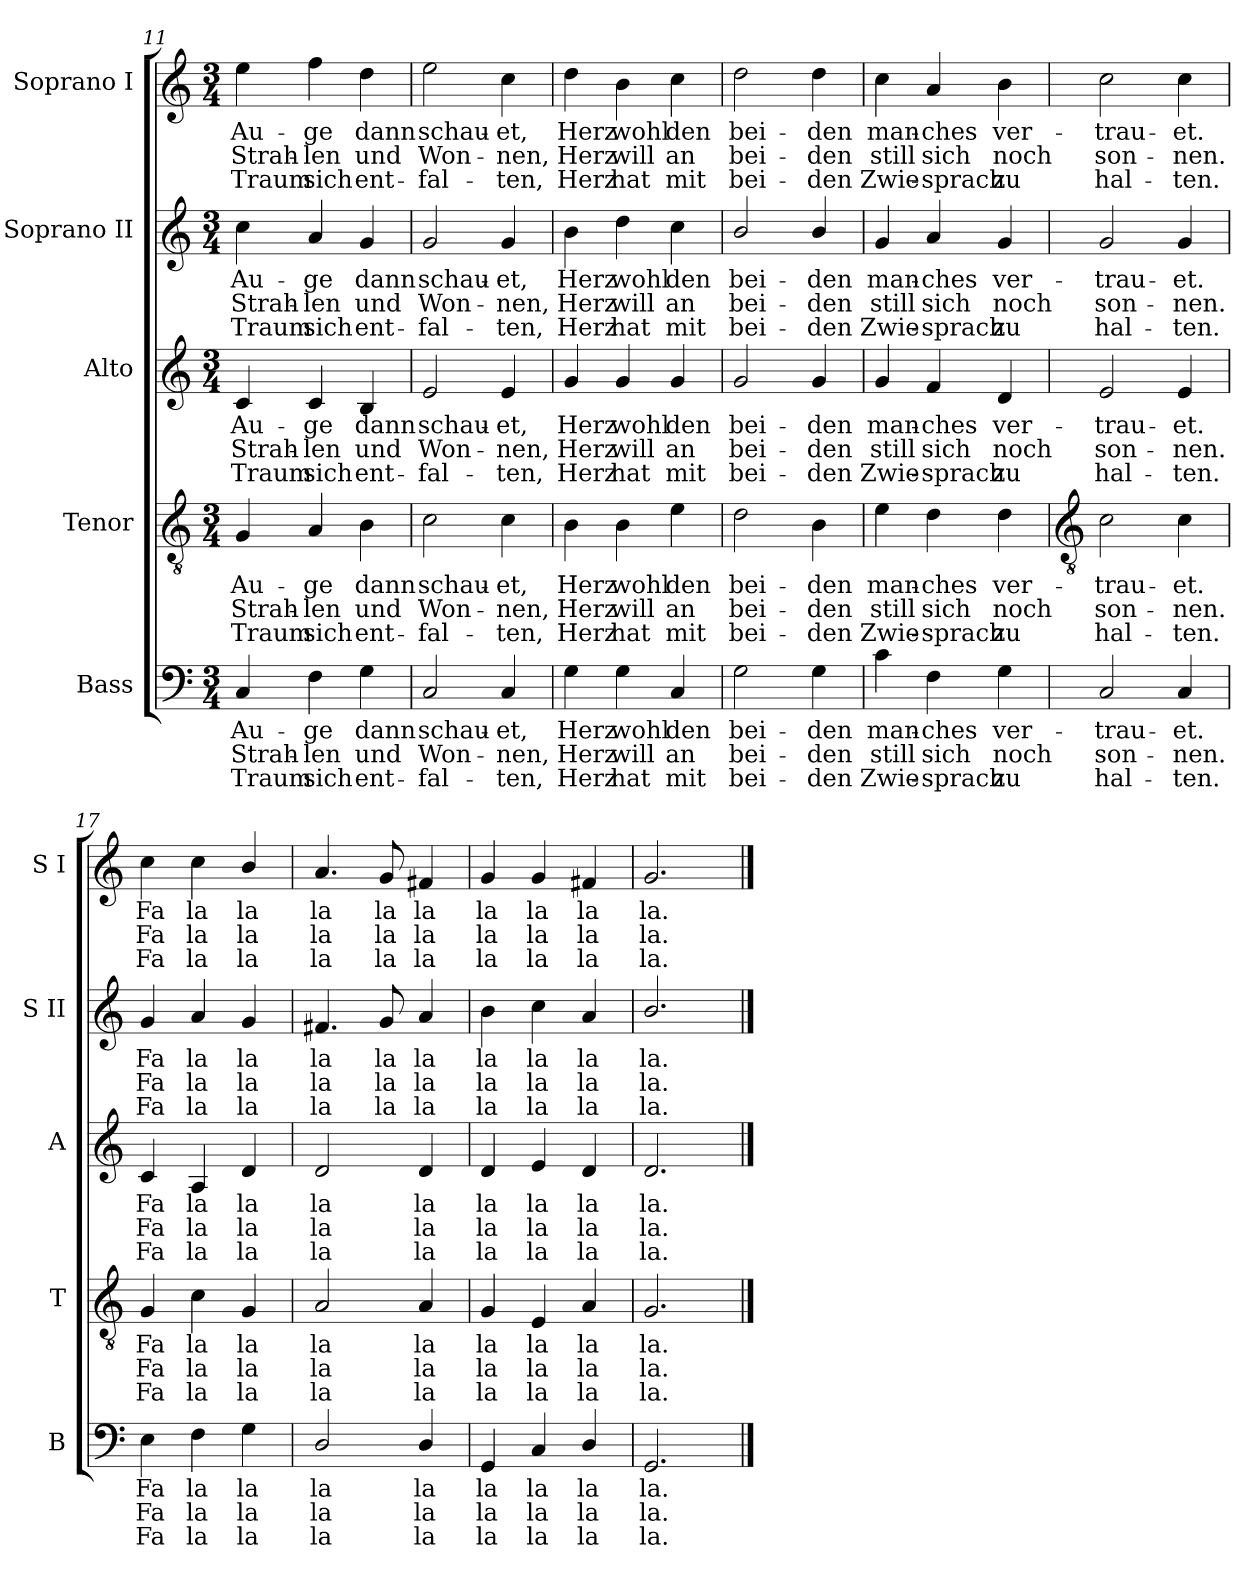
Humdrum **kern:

**kern	**text	**text	**text	**kern	**text	**text	**text	**kern	**text	**text	**text	**kern	**text	**text	**text	**kern	**text	**text	**text
*part5	*part5	*part5	*part5	*part4	*part4	*part4	*part4	*part3	*part3	*part3	*part3	*part2	*part2	*part2	*part2	*part1	*part1	*part1	*part1
*staff5	*staff5	*staff5	*staff5	*staff4	*staff4	*staff4	*staff4	*staff3	*staff3	*staff3	*staff3	*staff2	*staff2	*staff2	*staff2	*staff1	*staff1	*staff1	*staff1
*I"Bass	*	*	*	*I"Tenor	*	*	*	*I"Alto	*	*	*	*I"Soprano II	*	*	*	*I"Soprano I	*	*	*
*I'B	*	*	*	*I'T	*	*	*	*I'A	*	*	*	*I'S II	*	*	*	*I'S I	*	*	*
!!LO:LB:g=z
*clefF4	*	*	*	*clefGv2	*	*	*	*clefG2	*	*	*	*clefG2	*	*	*	*clefG2	*	*	*
*k[]	*	*	*	*k[]	*	*	*	*k[]	*	*	*	*k[]	*	*	*	*k[]	*	*	*
*C:	*	*	*	*C:	*	*	*	*C:	*	*	*	*C:	*	*	*	*C:	*	*	*
*M3/4	*	*	*	*M3/4	*	*	*	*M3/4	*	*	*	*M3/4	*	*	*	*M3/4	*	*	*
=11	=11	=11	=11	=11	=11	=11	=11	=11	=11	=11	=11	=11	=11	=11	=11	=11	=11	=11	=11
!	!LO:LY:b	!LO:LY:b	!LO:LY:b	!	!LO:LY:b	!LO:LY:b	!LO:LY:b	!	!LO:LY:b	!LO:LY:b	!LO:LY:b	!	!LO:LY:b	!LO:LY:b	!LO:LY:b	!	!LO:LY:b	!LO:LY:b	!LO:LY:b
4C	Au-	-Strah-	-Traum	4G	Au-	-Strah-	-Traum	4c	Au-	-Strah-	-Traum	4cc	Au-	-Strah-	-Traum	4ee	Au-	-Strah-	-Traum
!	!LO:LY:b	!LO:LY:b	!LO:LY:b	!	!LO:LY:b	!LO:LY:b	!LO:LY:b	!	!LO:LY:b	!LO:LY:b	!LO:LY:b	!	!LO:LY:b	!LO:LY:b	!LO:LY:b	!	!LO:LY:b	!LO:LY:b	!LO:LY:b
4F	ge	len	sich	4A	ge	len	sich	4c	ge	len	sich	4a	ge	len	sich	4ff	ge	len	sich
!	!LO:LY:b	!LO:LY:b	!LO:LY:b	!	!LO:LY:b	!LO:LY:b	!LO:LY:b	!	!LO:LY:b	!LO:LY:b	!LO:LY:b	!	!LO:LY:b	!LO:LY:b	!LO:LY:b	!	!LO:LY:b	!LO:LY:b	!LO:LY:b
4G	dann	und	ent-	4B	dann	und	ent-	4B	dann	und	ent-	4g	dann	und	ent-	4dd	dann	und	ent-
=12	=12	=12	=12	=12	=12	=12	=12	=12	=12	=12	=12	=12	=12	=12	=12	=12	=12	=12	=12
!	!LO:LY:b	!LO:LY:b	!LO:LY:b	!	!LO:LY:b	!LO:LY:b	!LO:LY:b	!	!LO:LY:b	!LO:LY:b	!LO:LY:b	!	!LO:LY:b	!LO:LY:b	!LO:LY:b	!	!LO:LY:b	!LO:LY:b	!LO:LY:b
2C	-schau-	-Won-	-fal-	2c	-schau-	-Won-	-fal-	2e	-schau-	-Won-	-fal-	2g	-schau-	-Won-	-fal-	2ee	-schau-	-Won-	-fal-
!	!LO:LY:b	!LO:LY:b	!LO:LY:b	!	!LO:LY:b	!LO:LY:b	!LO:LY:b	!	!LO:LY:b	!LO:LY:b	!LO:LY:b	!	!LO:LY:b	!LO:LY:b	!LO:LY:b	!	!LO:LY:b	!LO:LY:b	!LO:LY:b
4C	-et,	nen,	ten,	4c	-et,	nen,	ten,	4e	-et,	nen,	ten,	4g	-et,	nen,	ten,	4cc	-et,	nen,	ten,
=13	=13	=13	=13	=13	=13	=13	=13	=13	=13	=13	=13	=13	=13	=13	=13	=13	=13	=13	=13
!	!LO:LY:b	!LO:LY:b	!LO:LY:b	!	!LO:LY:b	!LO:LY:b	!LO:LY:b	!	!LO:LY:b	!LO:LY:b	!LO:LY:b	!	!LO:LY:b	!LO:LY:b	!LO:LY:b	!	!LO:LY:b	!LO:LY:b	!LO:LY:b
4G	Herz	Herz	Herz	4B	Herz	Herz	Herz	4g	Herz	Herz	Herz	4b	Herz	Herz	Herz	4dd	Herz	Herz	Herz
!	!LO:LY:b	!LO:LY:b	!LO:LY:b	!	!LO:LY:b	!LO:LY:b	!LO:LY:b	!	!LO:LY:b	!LO:LY:b	!LO:LY:b	!	!LO:LY:b	!LO:LY:b	!LO:LY:b	!	!LO:LY:b	!LO:LY:b	!LO:LY:b
4G	wohl	will	hat	4B	wohl	will	hat	4g	wohl	will	hat	4dd	wohl	will	hat	4b	wohl	will	hat
!	!LO:LY:b	!LO:LY:b	!LO:LY:b	!	!LO:LY:b	!LO:LY:b	!LO:LY:b	!	!LO:LY:b	!LO:LY:b	!LO:LY:b	!	!LO:LY:b	!LO:LY:b	!LO:LY:b	!	!LO:LY:b	!LO:LY:b	!LO:LY:b
4C	den	an	mit	4e	den	an	mit	4g	den	an	mit	4cc	den	an	mit	4cc	den	an	mit
=14	=14	=14	=14	=14	=14	=14	=14	=14	=14	=14	=14	=14	=14	=14	=14	=14	=14	=14	=14
!	!LO:LY:b	!LO:LY:b	!LO:LY:b	!	!LO:LY:b	!LO:LY:b	!LO:LY:b	!	!LO:LY:b	!LO:LY:b	!LO:LY:b	!	!LO:LY:b	!LO:LY:b	!LO:LY:b	!	!LO:LY:b	!LO:LY:b	!LO:LY:b
2G	bei-	-bei-	-bei-	2d	bei-	-bei-	-bei-	2g	bei-	-bei-	-bei-	2b/	bei-	-bei-	-bei-	2dd	bei-	-bei-	-bei-
!	!LO:LY:b	!LO:LY:b	!LO:LY:b	!	!LO:LY:b	!LO:LY:b	!LO:LY:b	!	!LO:LY:b	!LO:LY:b	!LO:LY:b	!	!LO:LY:b	!LO:LY:b	!LO:LY:b	!	!LO:LY:b	!LO:LY:b	!LO:LY:b
4G	-den	den	den	4B	-den	den	den	4g	-den	den	den	4b/	-den	den	den	4dd	-den	den	den
=15	=15	=15	=15	=15	=15	=15	=15	=15	=15	=15	=15	=15	=15	=15	=15	=15	=15	=15	=15
!	!LO:LY:b	!LO:LY:b	!LO:LY:b	!	!LO:LY:b	!LO:LY:b	!LO:LY:b	!	!LO:LY:b	!LO:LY:b	!LO:LY:b	!	!LO:LY:b	!LO:LY:b	!LO:LY:b	!	!LO:LY:b	!LO:LY:b	!LO:LY:b
4c	man-	-still	Zwie-	4e	man-	-still	Zwie-	4g	man-	-still	Zwie-	4g	man-	-still	Zwie-	4cc	man-	-still	Zwie-
!	!LO:LY:b	!LO:LY:b	!LO:LY:b	!	!LO:LY:b	!LO:LY:b	!LO:LY:b	!	!LO:LY:b	!LO:LY:b	!LO:LY:b	!	!LO:LY:b	!LO:LY:b	!LO:LY:b	!	!LO:LY:b	!LO:LY:b	!LO:LY:b
4F	-ches	sich	sprach	4d	-ches	sich	sprach	4f	-ches	sich	sprach	4a	-ches	sich	sprach	4a	-ches	sich	sprach
!	!LO:LY:b	!LO:LY:b	!LO:LY:b	!	!LO:LY:b	!LO:LY:b	!LO:LY:b	!	!LO:LY:b	!LO:LY:b	!LO:LY:b	!	!LO:LY:b	!LO:LY:b	!LO:LY:b	!	!LO:LY:b	!LO:LY:b	!LO:LY:b
4G	ver-	-noch	zu	4d	ver-	-noch	zu	4d	ver-	-noch	zu	4g	ver-	-noch	zu	4b	ver-	-noch	zu
!!LO:LB:g=z
=16	=16	=16	=16	=16	=16	=16	=16	=16	=16	=16	=16	=16	=16	=16	=16	=16	=16	=16	=16
*	*	*	*	*clefGv2	*	*	*	*	*	*	*	*	*	*	*	*	*	*	*
!	!LO:LY:b	!LO:LY:b	!LO:LY:b	!	!LO:LY:b	!LO:LY:b	!LO:LY:b	!	!LO:LY:b	!LO:LY:b	!LO:LY:b	!	!LO:LY:b	!LO:LY:b	!LO:LY:b	!	!LO:LY:b	!LO:LY:b	!LO:LY:b
2C	trau-	-son-	-hal-	2c	trau-	-son-	-hal-	2e	trau-	-son-	-hal-	2g	trau-	-son-	-hal-	2cc	trau-	-son-	-hal-
!	!LO:LY:b	!LO:LY:b	!LO:LY:b	!	!LO:LY:b	!LO:LY:b	!LO:LY:b	!	!LO:LY:b	!LO:LY:b	!LO:LY:b	!	!LO:LY:b	!LO:LY:b	!LO:LY:b	!	!LO:LY:b	!LO:LY:b	!LO:LY:b
4C	-et.	nen.	ten.	4c	-et.	nen.	ten.	4e	-et.	nen.	ten.	4g	-et.	nen.	ten.	4cc	-et.	nen.	ten.
=17	=17	=17	=17	=17	=17	=17	=17	=17	=17	=17	=17	=17	=17	=17	=17	=17	=17	=17	=17
!	!LO:LY:b	!LO:LY:b	!LO:LY:b	!	!LO:LY:b	!LO:LY:b	!LO:LY:b	!	!LO:LY:b	!LO:LY:b	!LO:LY:b	!	!LO:LY:b	!LO:LY:b	!LO:LY:b	!	!LO:LY:b	!LO:LY:b	!LO:LY:b
4E	Fa	Fa	Fa	4G	Fa	Fa	Fa	4c	Fa	Fa	Fa	4g	Fa	Fa	Fa	4cc	Fa	Fa	Fa
!	!LO:LY:b	!LO:LY:b	!LO:LY:b	!	!LO:LY:b	!LO:LY:b	!LO:LY:b	!	!LO:LY:b	!LO:LY:b	!LO:LY:b	!	!LO:LY:b	!LO:LY:b	!LO:LY:b	!	!LO:LY:b	!LO:LY:b	!LO:LY:b
4F	la	la	la	4c	la	la	la	4A	la	la	la	4a	la	la	la	4cc	la	la	la
!	!LO:LY:b	!LO:LY:b	!LO:LY:b	!	!LO:LY:b	!LO:LY:b	!LO:LY:b	!	!LO:LY:b	!LO:LY:b	!LO:LY:b	!	!LO:LY:b	!LO:LY:b	!LO:LY:b	!	!LO:LY:b	!LO:LY:b	!LO:LY:b
4G	la	la	la	4G	la	la	la	4d	la	la	la	4g	la	la	la	4b/	la	la	la
=18	=18	=18	=18	=18	=18	=18	=18	=18	=18	=18	=18	=18	=18	=18	=18	=18	=18	=18	=18
!	!LO:LY:b	!LO:LY:b	!LO:LY:b	!	!LO:LY:b	!LO:LY:b	!LO:LY:b	!	!LO:LY:b	!LO:LY:b	!LO:LY:b	!	!LO:LY:b	!LO:LY:b	!LO:LY:b	!	!LO:LY:b	!LO:LY:b	!LO:LY:b
2D/	la	la	la	2A	la	la	la	2d	la	la	la	4.f#X	la	la	la	4.a	la	la	la
!	!	!	!	!	!	!	!	!	!	!	!	!	!LO:LY:b	!LO:LY:b	!LO:LY:b	!	!LO:LY:b	!LO:LY:b	!LO:LY:b
.	.	.	.	.	.	.	.	.	.	.	.	8g	la	la	la	8g	la	la	la
!	!LO:LY:b	!LO:LY:b	!LO:LY:b	!	!LO:LY:b	!LO:LY:b	!LO:LY:b	!	!LO:LY:b	!LO:LY:b	!LO:LY:b	!	!LO:LY:b	!LO:LY:b	!LO:LY:b	!	!LO:LY:b	!LO:LY:b	!LO:LY:b
4D/	la	la	la	4A	la	la	la	4d	la	la	la	4a	la	la	la	4f#X	la	la	la
=19	=19	=19	=19	=19	=19	=19	=19	=19	=19	=19	=19	=19	=19	=19	=19	=19	=19	=19	=19
!	!LO:LY:b	!LO:LY:b	!LO:LY:b	!	!LO:LY:b	!LO:LY:b	!LO:LY:b	!	!LO:LY:b	!LO:LY:b	!LO:LY:b	!	!LO:LY:b	!LO:LY:b	!LO:LY:b	!	!LO:LY:b	!LO:LY:b	!LO:LY:b
4GG	la	la	la	4G	la	la	la	4d	la	la	la	4b	la	la	la	4g	la	la	la
!	!LO:LY:b	!LO:LY:b	!LO:LY:b	!	!LO:LY:b	!LO:LY:b	!LO:LY:b	!	!LO:LY:b	!LO:LY:b	!LO:LY:b	!	!LO:LY:b	!LO:LY:b	!LO:LY:b	!	!LO:LY:b	!LO:LY:b	!LO:LY:b
4C	la	la	la	4E	la	la	la	4e	la	la	la	4cc	la	la	la	4g	la	la	la
!	!LO:LY:b	!LO:LY:b	!LO:LY:b	!	!LO:LY:b	!LO:LY:b	!LO:LY:b	!	!LO:LY:b	!LO:LY:b	!LO:LY:b	!	!LO:LY:b	!LO:LY:b	!LO:LY:b	!	!LO:LY:b	!LO:LY:b	!LO:LY:b
4D/	la	la	la	4A	la	la	la	4d	la	la	la	4a	la	la	la	4f#X	la	la	la
=20	=20	=20	=20	=20	=20	=20	=20	=20	=20	=20	=20	=20	=20	=20	=20	=20	=20	=20	=20
!	!LO:LY:b	!LO:LY:b	!LO:LY:b	!	!LO:LY:b	!LO:LY:b	!LO:LY:b	!	!LO:LY:b	!LO:LY:b	!LO:LY:b	!	!LO:LY:b	!LO:LY:b	!LO:LY:b	!	!LO:LY:b	!LO:LY:b	!LO:LY:b
2.GG	la.	la.	la.	2.G	la.	la.	la.	2.d	la.	la.	la.	2.b/	la.	la.	la.	2.g	la.	la.	la.
==	==	==	==	==	==	==	==	==	==	==	==	==	==	==	==	==	==	==	==
*-	*-	*-	*-	*-	*-	*-	*-	*-	*-	*-	*-	*-	*-	*-	*-	*-	*-	*-	*-
